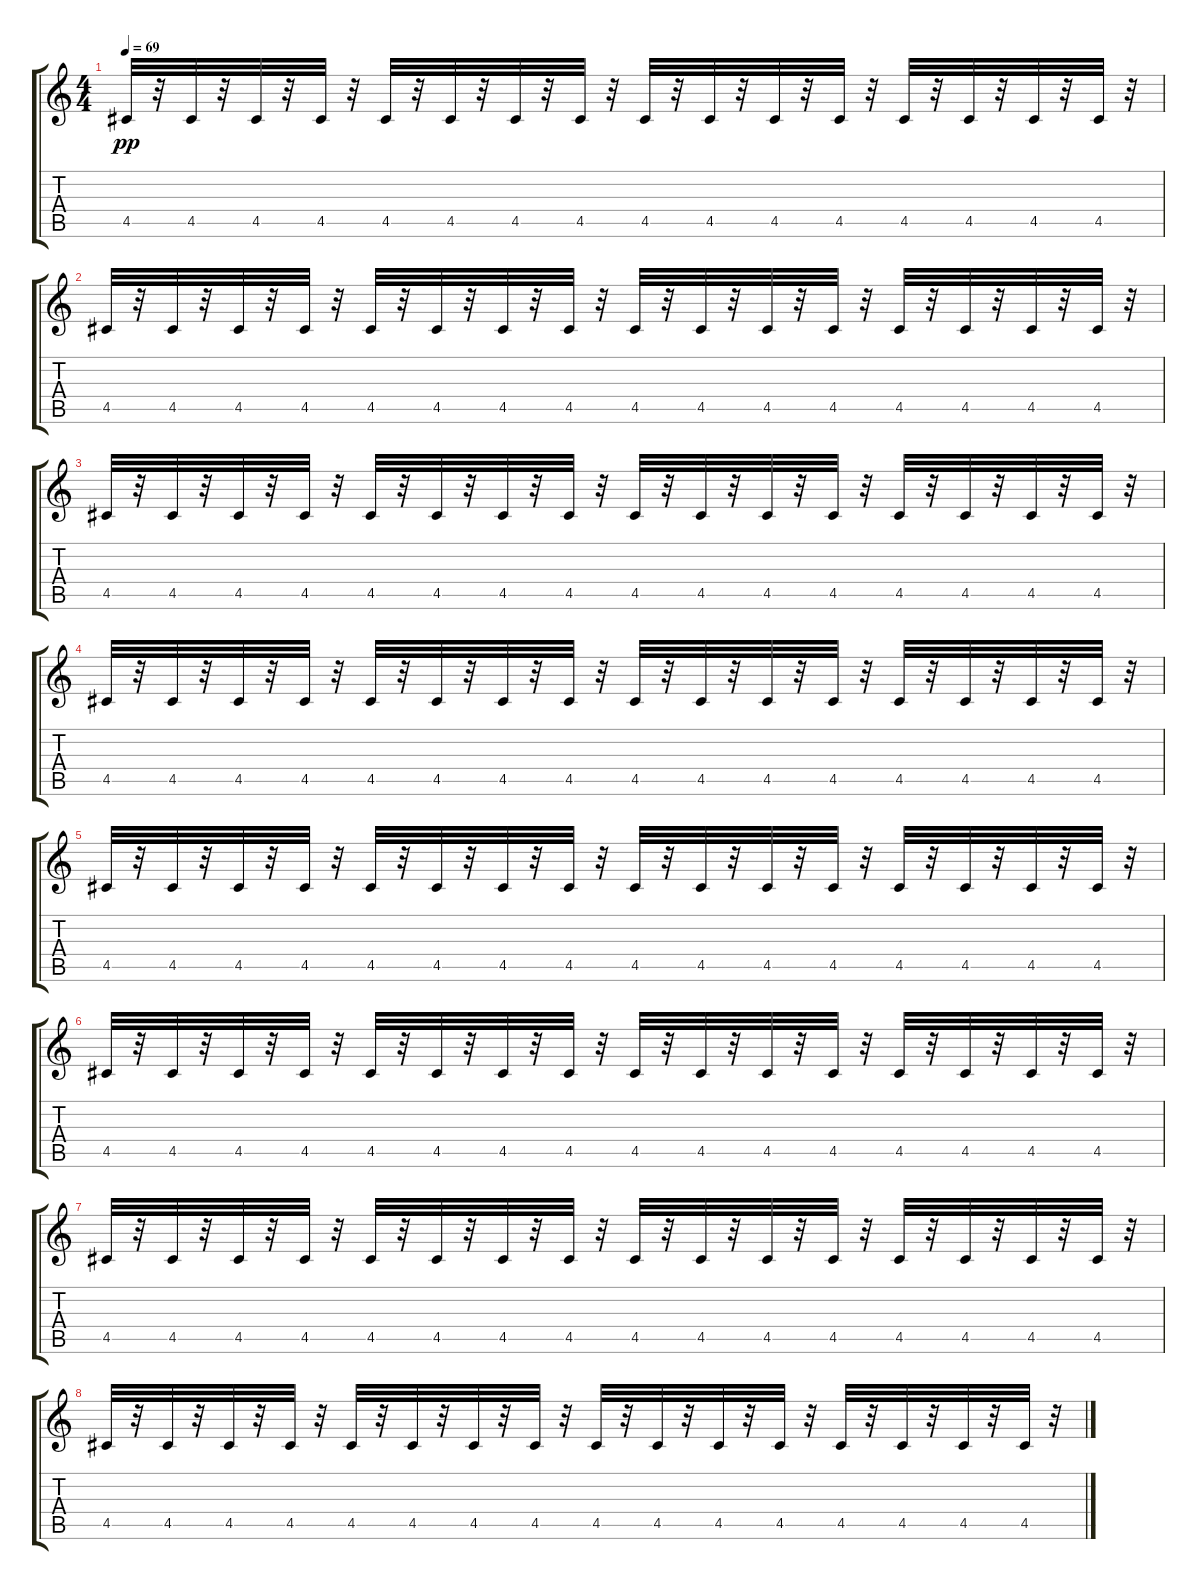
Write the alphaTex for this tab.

\track "" {instrument synthbass1}
\staff {score tabs}
\tuning (E4 B3 G3 D3 A2 E2) {hide}
\ts (4 4)
\tempo 69
\clef g2
\ks c
4.5.32{dy pp} r.32 4.5.32 r.32 4.5.32 r.32 4.5.32 r.32 4.5.32 r.32 4.5.32 r.32 4.5.32 r.32 4.5.32 r.32 4.5.32 r.32 4.5.32 r.32 4.5.32 r.32 4.5.32 r.32 4.5.32 r.32 4.5.32 r.32 4.5.32 r.32 4.5.32 r.32 |
4.5.32 r.32 4.5.32 r.32 4.5.32 r.32 4.5.32 r.32 4.5.32 r.32 4.5.32 r.32 4.5.32 r.32 4.5.32 r.32 4.5.32 r.32 4.5.32 r.32 4.5.32 r.32 4.5.32 r.32 4.5.32 r.32 4.5.32 r.32 4.5.32 r.32 4.5.32 r.32 |
4.5.32 r.32 4.5.32 r.32 4.5.32 r.32 4.5.32 r.32 4.5.32 r.32 4.5.32 r.32 4.5.32 r.32 4.5.32 r.32 4.5.32 r.32 4.5.32 r.32 4.5.32 r.32 4.5.32 r.32 4.5.32 r.32 4.5.32 r.32 4.5.32 r.32 4.5.32 r.32 |
4.5.32 r.32 4.5.32 r.32 4.5.32 r.32 4.5.32 r.32 4.5.32 r.32 4.5.32 r.32 4.5.32 r.32 4.5.32 r.32 4.5.32 r.32 4.5.32 r.32 4.5.32 r.32 4.5.32 r.32 4.5.32 r.32 4.5.32 r.32 4.5.32 r.32 4.5.32 r.32 |
4.5.32 r.32 4.5.32 r.32 4.5.32 r.32 4.5.32 r.32 4.5.32 r.32 4.5.32 r.32 4.5.32 r.32 4.5.32 r.32 4.5.32 r.32 4.5.32 r.32 4.5.32 r.32 4.5.32 r.32 4.5.32 r.32 4.5.32 r.32 4.5.32 r.32 4.5.32 r.32 |
4.5.32 r.32 4.5.32 r.32 4.5.32 r.32 4.5.32 r.32 4.5.32 r.32 4.5.32 r.32 4.5.32 r.32 4.5.32 r.32 4.5.32 r.32 4.5.32 r.32 4.5.32 r.32 4.5.32 r.32 4.5.32 r.32 4.5.32 r.32 4.5.32 r.32 4.5.32 r.32 |
4.5.32 r.32 4.5.32 r.32 4.5.32 r.32 4.5.32 r.32 4.5.32 r.32 4.5.32 r.32 4.5.32 r.32 4.5.32 r.32 4.5.32 r.32 4.5.32 r.32 4.5.32 r.32 4.5.32 r.32 4.5.32 r.32 4.5.32 r.32 4.5.32 r.32 4.5.32 r.32 |
4.5.32 r.32 4.5.32 r.32 4.5.32 r.32 4.5.32 r.32 4.5.32 r.32 4.5.32 r.32 4.5.32 r.32 4.5.32 r.32 4.5.32 r.32 4.5.32 r.32 4.5.32 r.32 4.5.32 r.32 4.5.32 r.32 4.5.32 r.32 4.5.32 r.32 4.5.32 r.32
